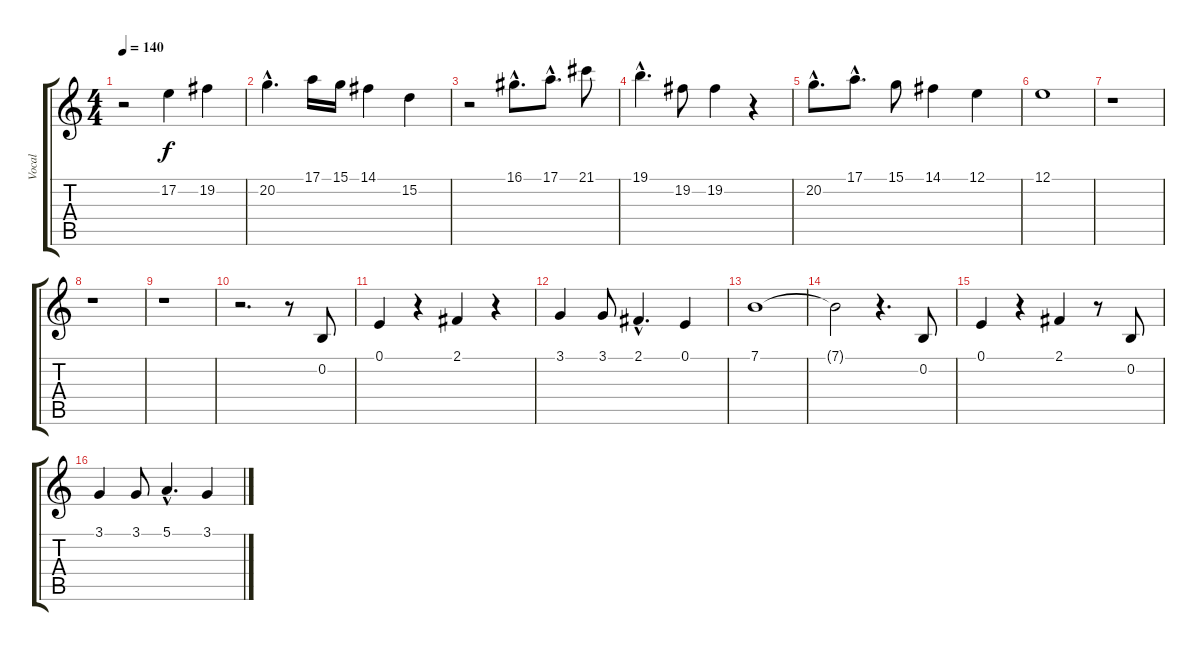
\track ("Vocal" "Vocal") {instrument lead6voice}
\staff {score tabs}
\tuning (E4 B3 G3 D3 A2 E2) {hide}
\ts (4 4)
\tempo 140
\clef g2
\ks c
r.2{dy f} 17.2.4 19.2.4 |
20.2{hac}.4{d} 17.1.16 15.1.16 14.1.4 15.2.4 |
r.2 16.1{hac}.8{d} 17.1{hac}.8{d} 21.1.8 |
19.1{hac}.4{d} 19.2.8 19.2.4 r.4 |
20.2{hac}.8{d} 17.1{hac}.8{d} 15.1.8 14.1.4 12.1.4 |
12.1.1 |
r.1 |
r.1 |
r.1 |
r.2{d} r.8 0.2.8 |
0.1.4 r.4 2.1.4 r.4 |
3.1.4 3.1.8 2.1{hac}.4{d} 0.1.4 |
7.1.1 |
7.1{t}.2 r.4{d} 0.2.8 |
0.1.4 r.4 2.1.4 r.8 0.2.8 |
3.1.4 3.1.8 5.1{hac}.4{d} 3.1.4
